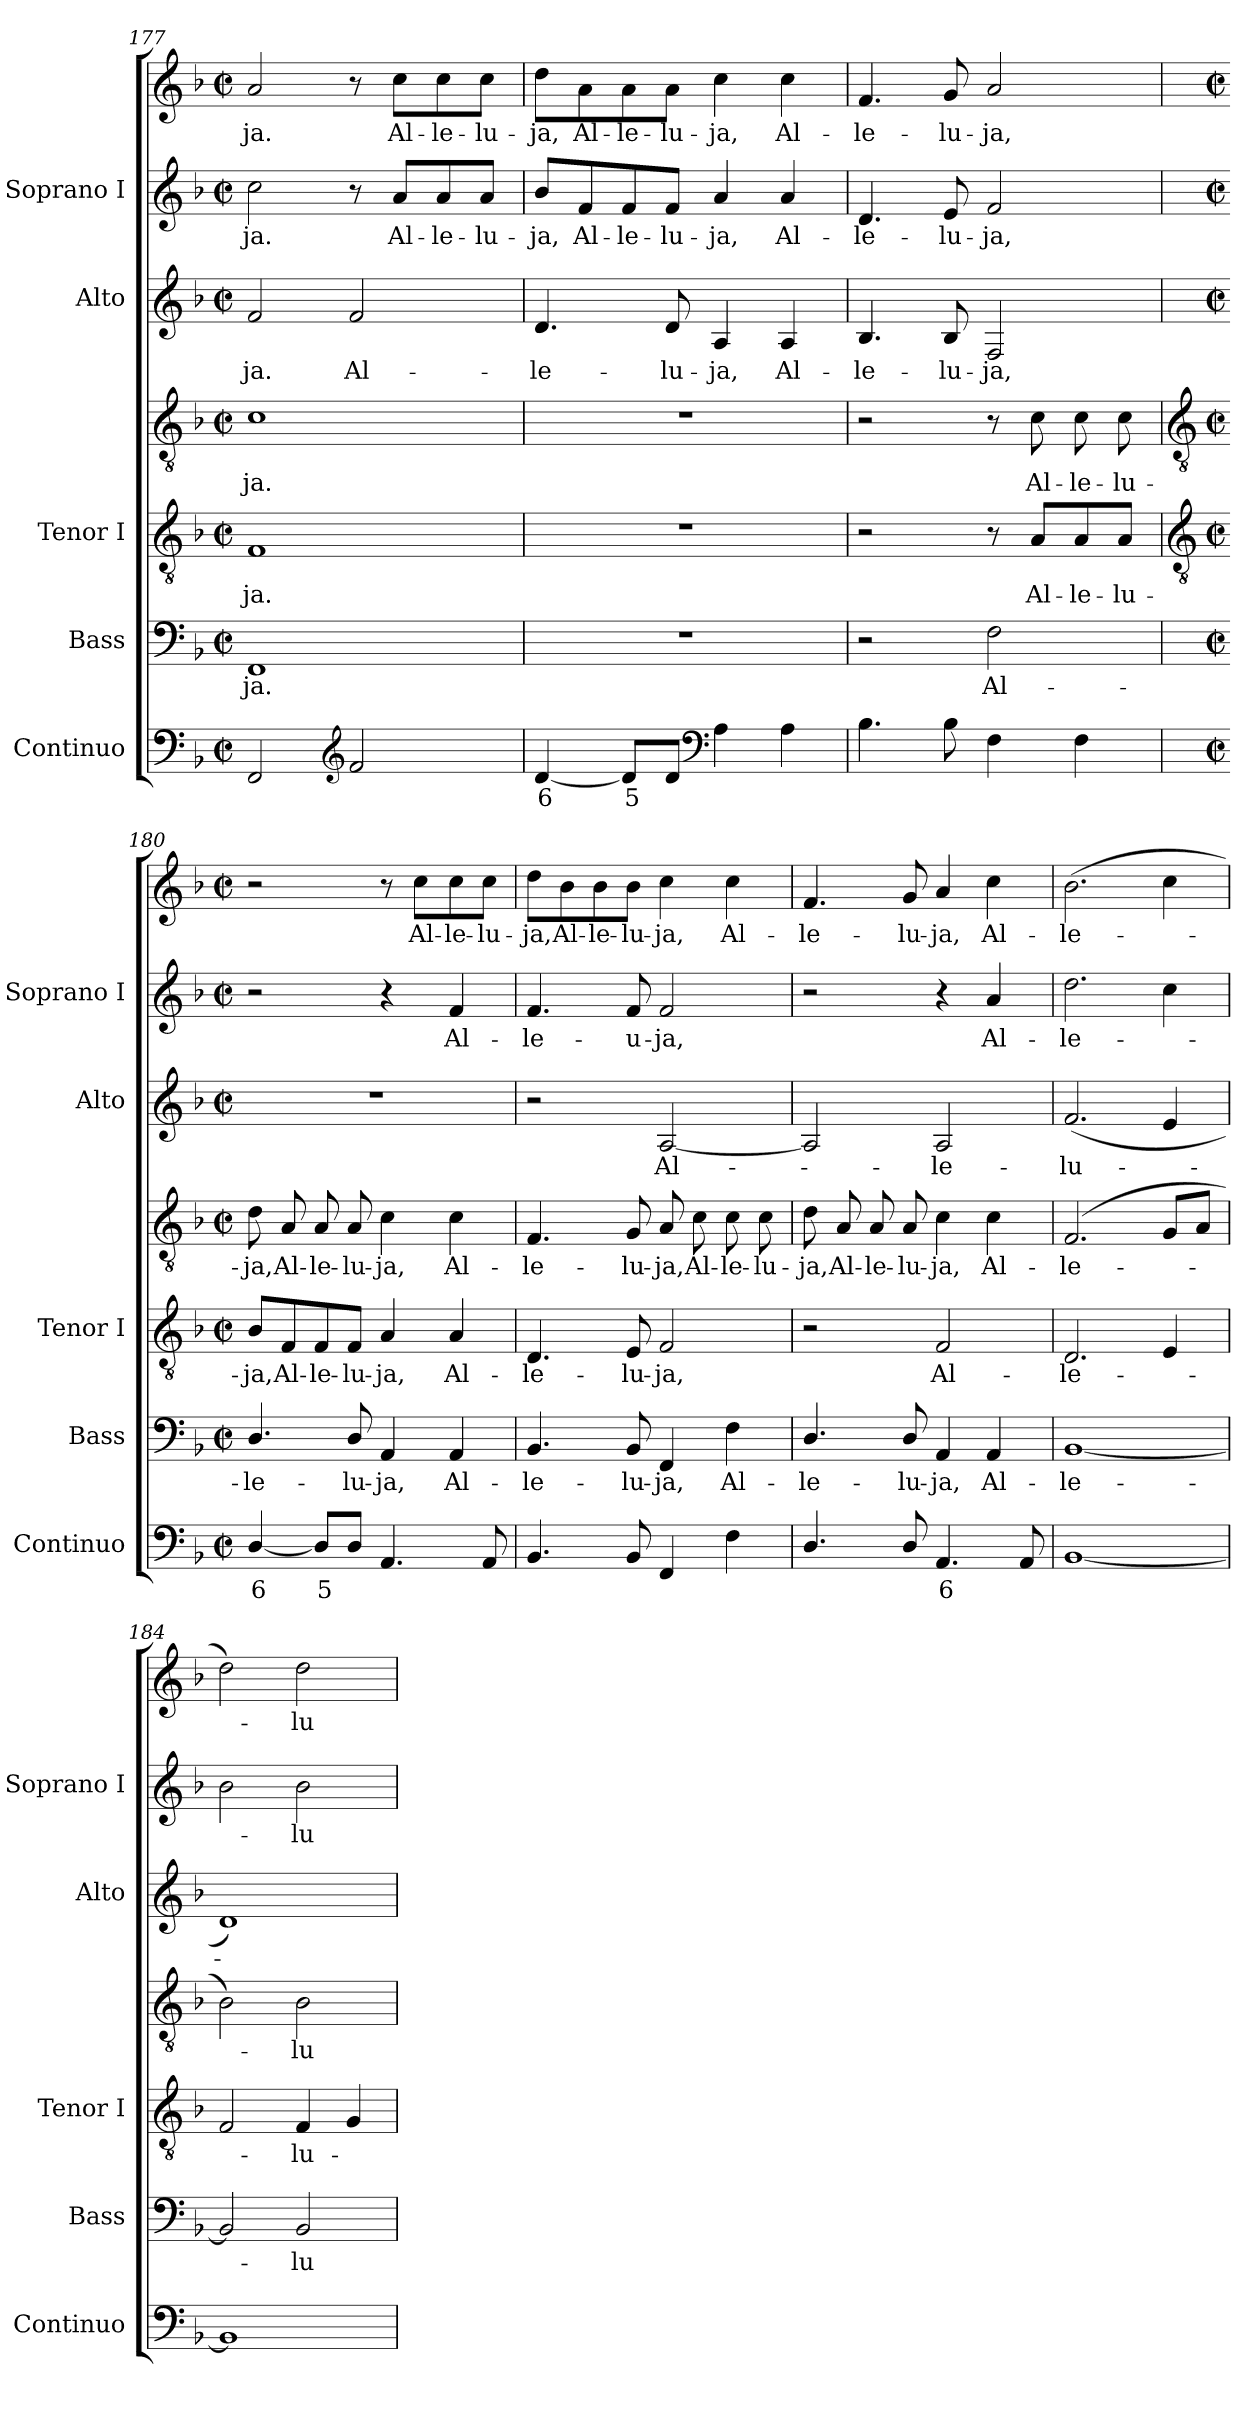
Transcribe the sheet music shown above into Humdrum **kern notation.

**kern	**text	**kern	**text	**kern	**text	**kern	**text	**kern	**text	**kern	**text	**kern	**text
*part5	*part5	*part4	*part4	*part3	*part3	*part3	*part3	*part2	*part2	*part1	*part1	*part1	*part1
*staff7	*staff7	*staff6	*staff6	*staff5	*staff5	*staff4	*staff4	*staff3	*staff3	*staff2	*staff2	*staff1	*staff1
*I"Continuo	*	*I"Bass	*	*I"Tenor I	*	*	*	*I"Alto	*	*I"Soprano I	*	*	*
*I'Continuo	*	*I'Bass	*	*I'Tenor I	*	*	*	*I'Alto	*	*I'Soprano I	*	*	*
*clefF4	*	*clefF4	*	*clefGv2	*	*clefGv2	*	*clefG2	*	*clefG2	*	*clefG2	*
*k[b-]	*	*k[b-]	*	*k[b-]	*	*k[b-]	*	*k[b-]	*	*k[b-]	*	*k[b-]	*
*F:	*	*F:	*	*F:	*	*F:	*	*F:	*	*F:	*	*F:	*
*M2/2	*	*M2/2	*	*M2/2	*	*M2/2	*	*M2/2	*	*M2/2	*	*M2/2	*
*met(c|)	*	*met(c|)	*	*met(c|)	*	*met(c|)	*	*met(c|)	*	*met(c|)	*	*met(c|)	*
=177	=177	=177	=177	=177	=177	=177	=177	=177	=177	=177	=177	=177	=177
!	!	!	!LO:LY:b	!	!LO:LY:b	!	!LO:LY:b	!	!LO:LY:b	!	!LO:LY:b	!	!LO:LY:b
2FF	.	1FF	-ja.	1F	ja.	1c	-ja.	2f	-ja.	2cc	-ja.	2a	-ja.
*clefG2	*	*	*	*	*	*	*	*	*	*	*	*	*
!	!	!	!	!	!	!	!	!	!LO:LY:b	!	!	!	!
2f	.	.	.	.	.	.	.	2f	Al-	8r	.	8r	.
!	!	!	!	!	!	!	!	!	!	!	!LO:LY:b	!	!LO:LY:b
.	.	.	.	.	.	.	.	.	.	8a/L	Al-	8cc\L	Al-
!	!	!	!	!	!	!	!	!	!	!	!LO:LY:b	!	!LO:LY:b
.	.	.	.	.	.	.	.	.	.	8a/	-le-	8cc\	-le-
!	!	!	!	!	!	!	!	!	!	!	!LO:LY:b	!	!LO:LY:b
.	.	.	.	.	.	.	.	.	.	8a/J	-lu-	8cc\J	-lu-
=178	=178	=178	=178	=178	=178	=178	=178	=178	=178	=178	=178	=178	=178
!	!LO:LY:b	!	!	!	!	!	!	!	!LO:LY:b	!	!LO:LY:b	!	!LO:LY:b
[4d	6	1r	.	1r	.	1r	.	4.d	-le-	8b-/L	-ja,	8dd\L	-ja,
!	!	!	!	!	!	!	!	!	!	!	!LO:LY:b	!	!LO:LY:b
.	.	.	.	.	.	.	.	.	.	8f/	Al-	8a\	Al-
!	!LO:LY:b	!	!	!	!	!	!	!	!	!	!LO:LY:b	!	!LO:LY:b
8dL]	5	.	.	.	.	.	.	.	.	8f/	-le-	8a\	-le-
!	!	!	!	!	!	!	!	!	!LO:LY:b	!	!LO:LY:b	!	!LO:LY:b
8dJ	.	.	.	.	.	.	.	8d	-lu-	8f/J	-lu-	8a\J	-lu-
*clefF4	*	*	*	*	*	*	*	*	*	*	*	*	*
!	!	!	!	!	!	!	!	!	!LO:LY:b	!	!LO:LY:b	!	!LO:LY:b
4A	.	.	.	.	.	.	.	4A	-ja,	4a	-ja,	4cc	-ja,
!	!	!	!	!	!	!	!	!	!LO:LY:b	!	!LO:LY:b	!	!LO:LY:b
4A	.	.	.	.	.	.	.	4A	Al-	4a	Al-	4cc	Al-
=179	=179	=179	=179	=179	=179	=179	=179	=179	=179	=179	=179	=179	=179
!	!	!	!	!	!	!	!	!	!LO:LY:b	!	!LO:LY:b	!	!LO:LY:b
4.B-	.	2r	.	2r	.	2r	.	4.B-	-le-	4.d	le-	4.f	-le-
!	!	!	!	!	!	!	!	!	!LO:LY:b	!	!LO:LY:b	!	!LO:LY:b
8B-	.	.	.	.	.	.	.	8B-	-lu-	8e	-lu-	8g	-lu-
!	!	!	!LO:LY:b	!	!	!	!	!	!LO:LY:b	!	!LO:LY:b	!	!LO:LY:b
4F	.	2F	Al-	8r	.	8r	.	2F	-ja,	2f	-ja,	2a	-ja,
!	!	!	!	!	!LO:LY:b	!	!LO:LY:b	!	!	!	!	!	!
.	.	.	.	8A/L	-Al-	8c	Al-	.	.	.	.	.	.
!	!	!	!	!	!LO:LY:b	!	!LO:LY:b	!	!	!	!	!	!
4F	.	.	.	8A/	-le-	8c	-le-	.	.	.	.	.	.
!	!	!	!	!	!LO:LY:b	!	!LO:LY:b	!	!	!	!	!	!
.	.	.	.	8A/J	-lu-	8c	-lu-	.	.	.	.	.	.
!!LO:LB:g=z
=180	=180	=180	=180	=180	=180	=180	=180	=180	=180	=180	=180	=180	=180
*	*	*	*	*clefGv2	*	*clefGv2	*	*	*	*	*	*	*
*M2/2	*	*M2/2	*	*M2/2	*	*M2/2	*	*M2/2	*	*M2/2	*	*M2/2	*
*met(c|)	*	*met(c|)	*	*met(c|)	*	*met(c|)	*	*met(c|)	*	*met(c|)	*	*met(c|)	*
!	!LO:LY:b	!	!LO:LY:b	!	!LO:LY:b	!	!LO:LY:b	!	!	!	!	!	!
[4D/	6	4.D/	-le-	8B-/L	-ja,	8d	-ja,	1r	.	2r	.	2r	.
!	!	!	!	!	!LO:LY:b	!	!LO:LY:b	!	!	!	!	!	!
.	.	.	.	8F/	Al-	8A	Al-	.	.	.	.	.	.
!	!LO:LY:b	!	!	!	!LO:LY:b	!	!LO:LY:b	!	!	!	!	!	!
8D/L]	5	.	.	8F/	-le-	8A	-le-	.	.	.	.	.	.
!	!	!	!LO:LY:b	!	!LO:LY:b	!	!LO:LY:b	!	!	!	!	!	!
8D/J	.	8D/	-lu-	8F/J	-lu-	8A	-lu-	.	.	.	.	.	.
!	!	!	!LO:LY:b	!	!LO:LY:b	!	!LO:LY:b	!	!	!	!	!	!
4.AA	.	4AA	-ja,	4A	-ja,	4c	-ja,	.	.	4r	.	8r	.
!	!	!	!	!	!	!	!	!	!	!	!	!	!LO:LY:b
.	.	.	.	.	.	.	.	.	.	.	.	8cc\L	Al-
!	!	!	!LO:LY:b	!	!LO:LY:b	!	!LO:LY:b	!	!	!	!LO:LY:b	!	!LO:LY:b
.	.	4AA	Al-	4A	Al-	4c	Al-	.	.	4f	-Al-	8cc\	-le-
!	!	!	!	!	!	!	!	!	!	!	!	!	!LO:LY:b
8AA	.	.	.	.	.	.	.	.	.	.	.	8cc\J	-lu-
=181	=181	=181	=181	=181	=181	=181	=181	=181	=181	=181	=181	=181	=181
!	!	!	!LO:LY:b	!	!LO:LY:b	!	!LO:LY:b	!	!	!	!LO:LY:b	!	!LO:LY:b
4.BB-	.	4.BB-	-le-	4.D	-le-	4.F	-le-	2r	.	4.f	-le-	8dd\L	-ja,
!	!	!	!	!	!	!	!	!	!	!	!	!	!LO:LY:b
.	.	.	.	.	.	.	.	.	.	.	.	8b-\	Al-
!	!	!	!	!	!	!	!	!	!	!	!	!	!LO:LY:b
.	.	.	.	.	.	.	.	.	.	.	.	8b-\	-le-
!	!	!	!LO:LY:b	!	!LO:LY:b	!	!LO:LY:b	!	!	!	!LO:LY:b	!	!LO:LY:b
8BB-	.	8BB-	-lu-	8E	-lu-	8G	-lu-	.	.	8f	-u-	8b-\J	-lu-
!	!	!	!LO:LY:b	!	!LO:LY:b	!	!LO:LY:b	!	!LO:LY:b	!	!LO:LY:b	!	!LO:LY:b
4FF	.	4FF	-ja,	2F	-ja,	8A	-ja,	[2A	Al-	2f	-ja,	4cc	-ja,
!	!	!	!	!	!	!	!LO:LY:b	!	!	!	!	!	!
.	.	.	.	.	.	8c	Al-	.	.	.	.	.	.
!	!	!	!LO:LY:b	!	!	!	!LO:LY:b	!	!	!	!	!	!LO:LY:b
4F	.	4F	Al-	.	.	8c	-le-	.	.	.	.	4cc	Al-
!	!	!	!	!	!	!	!LO:LY:b	!	!	!	!	!	!
.	.	.	.	.	.	8c	-lu-	.	.	.	.	.	.
=182	=182	=182	=182	=182	=182	=182	=182	=182	=182	=182	=182	=182	=182
!	!	!	!LO:LY:b	!	!	!	!LO:LY:b	!	!	!	!	!	!LO:LY:b
4.D/	.	4.D/	-le-	2r	.	8d	ja,	2A]	.	2r	.	4.f	le-
!	!	!	!	!	!	!	!LO:LY:b	!	!	!	!	!	!
.	.	.	.	.	.	8A	Al-	.	.	.	.	.	.
!	!	!	!	!	!	!	!LO:LY:b	!	!	!	!	!	!
.	.	.	.	.	.	8A	-le-	.	.	.	.	.	.
!	!	!	!LO:LY:b	!	!	!	!LO:LY:b	!	!	!	!	!	!LO:LY:b
8D/	.	8D/	-lu-	.	.	8A	-lu-	.	.	.	.	8g	-lu-
!	!LO:LY:b	!	!LO:LY:b	!	!LO:LY:b	!	!LO:LY:b	!	!LO:LY:b	!	!	!	!LO:LY:b
4.AA	6	4AA	-ja,	2F	-Al-	4c	-ja,	2A	le-	4r	.	4a	-ja,
!	!	!	!LO:LY:b	!	!	!	!LO:LY:b	!	!	!	!LO:LY:b	!	!LO:LY:b
.	.	4AA	Al-	.	.	4c	Al-	.	.	4a	-Al-	4cc	Al-
8AA	.	.	.	.	.	.	.	.	.	.	.	.	.
=183	=183	=183	=183	=183	=183	=183	=183	=183	=183	=183	=183	=183	=183
!	!	!	!LO:LY:b	!	!LO:LY:b	!	!LO:LY:b	!	!LO:LY:b	!	!LO:LY:b	!	!LO:LY:b
[1BB-	.	[1BB-	-le-	2.D	le-	(<2.F	-le-	(<2.f	-lu-	2.dd	le-	(>2.b-	-le-
.	.	.	.	4E	.	8GL	.	4e	.	4cc	.	4cc	.
.	.	.	.	.	.	8AJ	.	.	.	.	.	.	.
=184	=184	=184	=184	=184	=184	=184	=184	=184	=184	=184	=184	=184	=184
1BB-]	.	2BB-]	.	2F	.	2B-)	.	1d)	.	2b-	.	2dd)	.
!	!	!	!LO:LY:b	!	!LO:LY:b	!	!LO:LY:b	!	!	!	!LO:LY:b	!	!LO:LY:b
.	.	2BB-	lu-	4F	-lu-	2B-	lu-	.	.	2b-	-lu-	2dd	lu-
.	.	.	.	4G	.	.	.	.	.	.	.	.	.
=	=	=	=	=	=	=	=	=	=	=	=	=	=
*-	*-	*-	*-	*-	*-	*-	*-	*-	*-	*-	*-	*-	*-
